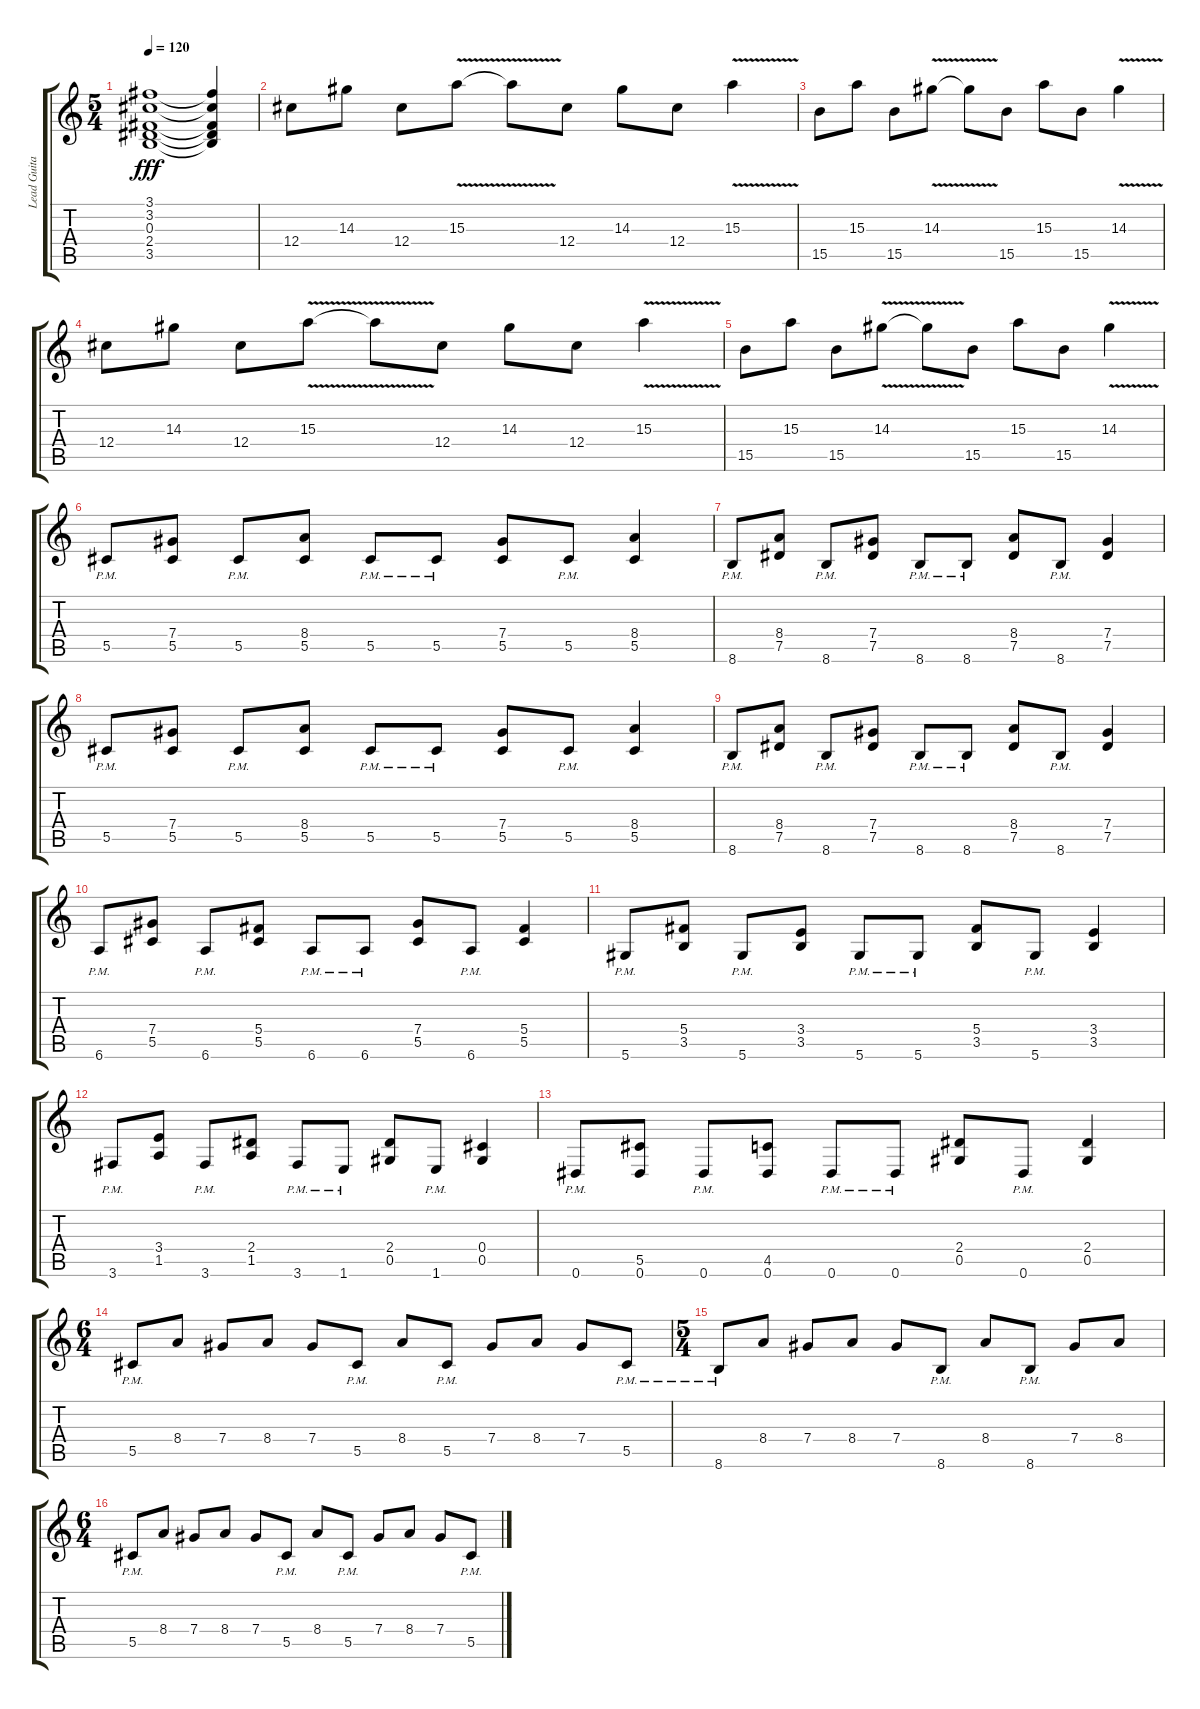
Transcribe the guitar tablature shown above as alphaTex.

\track ("Lead Guitar" "Lead Guita") {instrument distortionguitar}
\staff {score tabs}
\tuning (Eb4 Bb3 Gb3 Db3 Ab2 Eb2) {hide}
\ts (5 4)
\tempo 120
\clef g2
\ks c
(3.1 3.2 0.3 2.4 3.5).1{dy fff} (3.1{t} 3.2{t} 0.3{t} 2.4{t} 3.5{t}).4 |
12.4.8 14.3.8 12.4.8 15.3{v}.8 15.3{t}.8 12.4.8 14.3.8 12.4.8 15.3{v}.4 |
15.5.8 15.3.8 15.5.8 14.3{v}.8 14.3{t}.8 15.5.8 15.3.8 15.5.8 14.3{v}.4 |
12.4.8 14.3.8 12.4.8 15.3{v}.8 15.3{t}.8 12.4.8 14.3.8 12.4.8 15.3{v}.4 |
15.5.8 15.3.8 15.5.8 14.3{v}.8 14.3{t}.8 15.5.8 15.3.8 15.5.8 14.3{v}.4 |
5.5{pm}.8 (7.4 5.5).8 5.5{pm}.8 (8.4 5.5).8 5.5{pm}.8 5.5{pm}.8 (7.4 5.5).8 5.5{pm}.8 (8.4 5.5).4 |
8.6{pm}.8 (8.4 7.5).8 8.6{pm}.8 (7.4 7.5).8 8.6{pm}.8 8.6{pm}.8 (8.4 7.5).8 8.6{pm}.8 (7.4 7.5).4 |
5.5{pm}.8 (7.4 5.5).8 5.5{pm}.8 (8.4 5.5).8 5.5{pm}.8 5.5{pm}.8 (7.4 5.5).8 5.5{pm}.8 (8.4 5.5).4 |
8.6{pm}.8 (8.4 7.5).8 8.6{pm}.8 (7.4 7.5).8 8.6{pm}.8 8.6{pm}.8 (8.4 7.5).8 8.6{pm}.8 (7.4 7.5).4 |
6.6{pm}.8 (7.4 5.5).8 6.6{pm}.8 (5.4 5.5).8 6.6{pm}.8 6.6{pm}.8 (7.4 5.5).8 6.6{pm}.8 (5.4 5.5).4 |
5.6{pm}.8 (5.4 3.5).8 5.6{pm}.8 (3.4 3.5).8 5.6{pm}.8 5.6{pm}.8 (5.4 3.5).8 5.6{pm}.8 (3.4 3.5).4 |
3.6{pm}.8 (3.4 1.5).8 3.6{pm}.8 (2.4 1.5).8 3.6{pm}.8 1.6{pm}.8 (2.4 0.5).8 1.6{pm}.8 (0.4 0.5).4 |
0.6{pm}.8 (5.5 0.6).8 0.6{pm}.8 (4.5 0.6).8 0.6{pm}.8 0.6{pm}.8 (2.4 0.5).8 0.6{pm}.8 (2.4 0.5).4 |
\ts (6 4)
5.5{pm}.8 8.4.8 7.4.8 8.4.8 7.4.8 5.5{pm}.8 8.4.8 5.5{pm}.8 7.4.8 8.4.8 7.4.8 5.5{pm}.8 |
\ts (5 4)
8.6{pm}.8 8.4.8 7.4.8 8.4.8 7.4.8 8.6{pm}.8 8.4.8 8.6{pm}.8 7.4.8 8.4.8 |
\ts (6 4)
5.5{pm}.8 8.4.8 7.4.8 8.4.8 7.4.8 5.5{pm}.8 8.4.8 5.5{pm}.8 7.4.8 8.4.8 7.4.8 5.5{pm}.8
